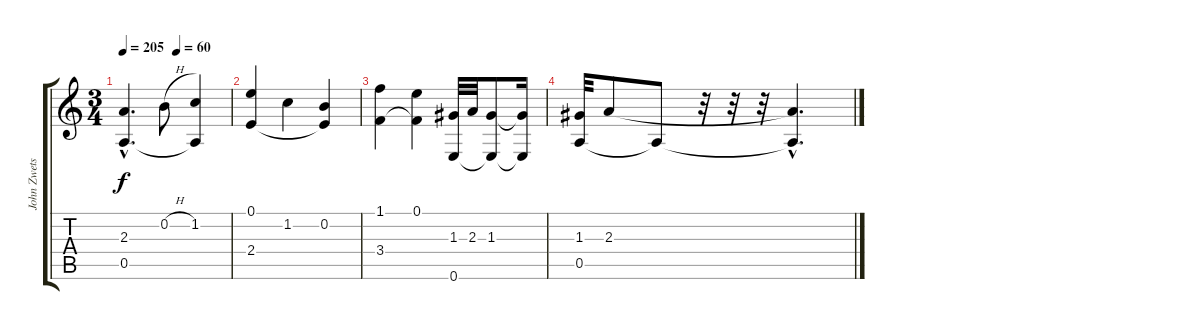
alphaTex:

\track ("John Zwetsloot" "John Zwets") {instrument acousticguitarnylon}
\staff {score tabs}
\tuning (E4 B3 G3 D3 A2 E2) {hide}
\ts (3 4)
\tempo 205
\tempo (60 0.5)
\clef g2
\ks c
(2.3{hac} 0.5{hac}).4{d dy f} 0.2{h}.8 (1.2 0.5{t}).4 |
(0.1 2.4).4 1.2.4 (0.2 2.4{t}).4 |
(1.1 3.4).4 (0.1 3.4{t}).4 (1.3 0.6).32 2.3.32 (1.3 0.6{t}).8 (1.3{t} 0.6{t}).16 |
(1.3 0.5).32 2.3.8 0.5{t}.8 r.32 r.32 r.32 (2.3{hac t} 0.5{hac t}).4{d}
